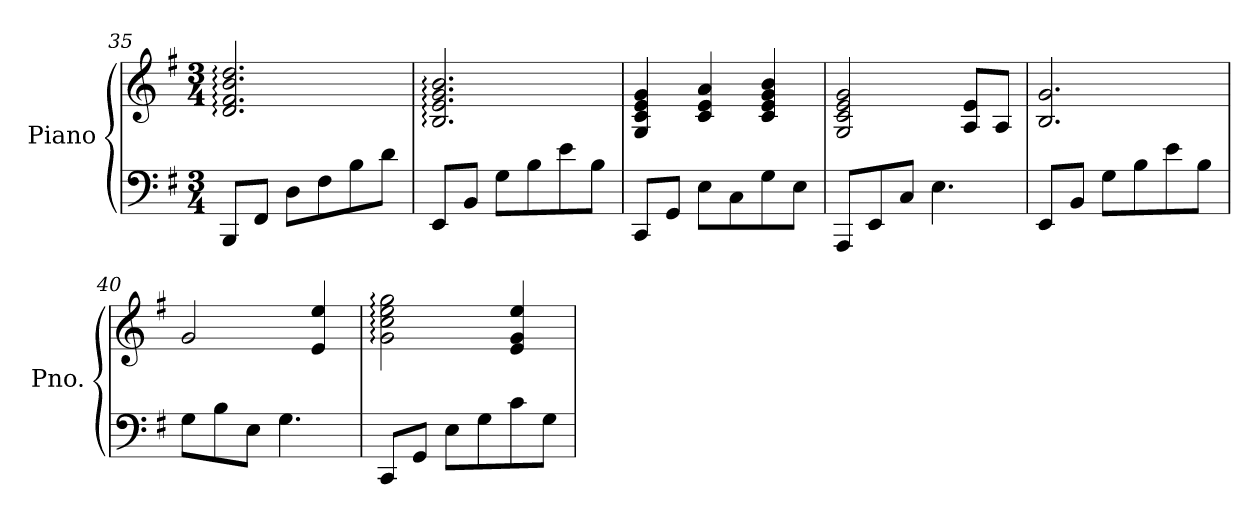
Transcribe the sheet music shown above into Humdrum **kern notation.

**kern	**kern	**dynam
*part1	*part1	*part1
*staff2	*staff1	*staff1/2
*I"Piano	*	*
*I'Pno.	*	*
*clefF4	*clefG2	*
*k[f#]	*k[f#]	*
*M3/4	*M3/4	*
=35	=35	=35
8BBB/L	2.d/: 2.f#/: 2.b/: 2.dd/:	.
8FF#/J	.	.
8D\L	.	.
8F#\	.	.
8B\	.	.
8d\J	.	.
=36	=36	=36
8EE/L	2.B/: 2.e/: 2.g/: 2.b/:	.
8BB/J	.	.
8G\L	.	.
8B\	.	.
8e\	.	.
8B\J	.	.
=37	=37	=37
8CC/L	4G/ 4c/ 4e/ 4g/	.
8GG/J	.	.
8E\L	4c/ 4e/ 4a/	.
8C\	.	.
8G\	4c/ 4e/ 4g/ 4b/	.
8E\J	.	.
=38	=38	=38
8AAA/L	2G/ 2c/ 2e/ 2g/	.
8EE/	.	.
8C/J	.	.
4.E\	.	.
.	8A/ 8e/L	.
.	8A/J	.
!!LO:LB:g=z
=39	=39	=39
8EE/L	2.B/ 2.g/	.
8BB/J	.	.
8G\L	.	.
8B\	.	.
8e\	.	.
8B\J	.	.
=40	=40	=40
8G\L	2g/	.
8B\	.	.
8E\J	.	.
!	!	!LO:DY:a=2
!	!	!LO:DY:n=1:a=2
4.G\	.	other-dynamics mf
.	4e/ 4ee/	.
=41	=41	=41
8CC/L	2g\: 2cc\: 2ee\: 2gg\:	.
8GG/J	.	.
8E\L	.	.
8G\	.	.
8c\	4e/ 4g/ 4ee/	.
8G\J	.	.
=	=	=
*-	*-	*-
